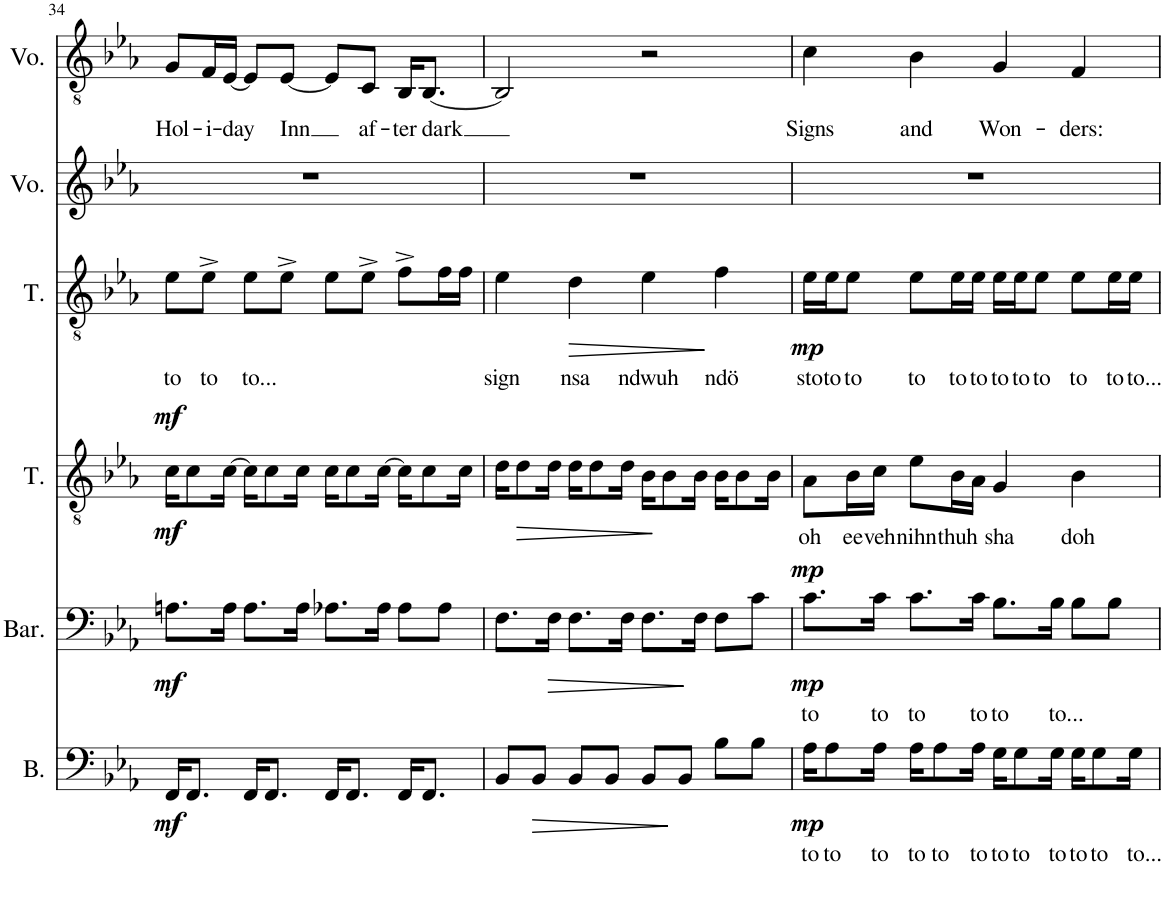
**kern	**text	**dynam	**kern	**text	**dynam	**kern	**text	**dynam	**kern	**text	**dynam	**kern	**kern	**text
*part6	*part6	*part6	*part5	*part5	*part5	*part4	*part4	*part4	*part3	*part3	*part3	*part2	*part1	*part1
*staff6	*staff6	*staff6	*staff5	*staff5	*staff5	*staff4	*staff4	*staff4	*staff3	*staff3	*staff3	*staff2	*staff1	*staff1
*I"Bass	*	*	*I"Baritone	*	*	*I"Tenor	*	*	*I"Tenor	*	*	*I"Voice	*I"Voice	*
*I'B.	*	*	*I'Bar.	*	*	*I'T.	*	*	*I'T.	*	*	*I'Vo.	*I'Vo.	*
!!LO:PB:g=z
*clefF4	*	*	*clefF4	*	*	*clefGv2	*	*	*clefGv2	*	*	*clefG2	*clefGv2	*
*k[b-e-a-]	*	*	*k[b-e-a-]	*	*	*k[b-e-a-]	*	*	*k[b-e-a-]	*	*	*k[b-e-a-]	*k[b-e-a-]	*
*M4/4	*	*	*M4/4	*	*	*M4/4	*	*	*M4/4	*	*	*M4/4	*M4/4	*
=34	=34	=34	=34	=34	=34	=34	=34	=34	=34	=34	=34	=34	=34	=34
!	!	!LO:DY:b	!	!	!LO:DY:b	!	!	!LO:DY:b	!	!LO:LY:b	!	!	!	!LO:LY:b
!	!	!	!	!	!	!	!	!LO:DY:n=1:a	!	!	!	!	!	!
16FF/KL	.	mf	8.An\L	.	mf	16c\KL	.	mf mf	8e-\L	to	.	1r	8G/L	Hol-
8.FF/J	.	.	.	.	.	8c\	.	.	.	.	.	.	.	.
!	!	!	!	!	!	!	!	!	!	!LO:LY:b	!	!	!	!LO:LY:b
.	.	.	.	.	.	.	.	.	8e-^\J	to	.	.	16F/L	-i-
!	!	!	!	!	!	!	!	!	!	!	!	!	!	!LO:LY:b
.	.	.	16A\Jk	.	.	[16c\Jk	.	.	.	.	.	.	[16E-/JJ	-day
!	!	!	!	!	!	!	!	!	!	!LO:LY:b	!	!	!	!
16FF/KL	.	.	8.A\L	.	.	16c\KL]	.	.	8e-\L	to...	.	.	8E-/L]	.
8.FF/J	.	.	.	.	.	8c\	.	.	.	.	.	.	.	.
!	!	!	!	!	!	!	!	!	!	!	!	!	!	!LO:LY:b
.	.	.	.	.	.	.	.	.	8e-^\J	.	.	.	[8E-/J	Inn
.	.	.	16A\Jk	.	.	16c\Jk	.	.	.	.	.	.	.	.
16FF/KL	.	.	8.A-X\L	.	.	16c\KL	.	.	8e-\L	.	.	.	8E-/L]	.
8.FF/J	.	.	.	.	.	8c\	.	.	.	.	.	.	.	.
!	!	!	!	!	!	!	!	!	!	!	!	!	!	!LO:LY:b
.	.	.	.	.	.	.	.	.	8e-^\J	.	.	.	8C/J	af-
.	.	.	16A-\Jk	.	.	[16c\Jk	.	.	.	.	.	.	.	.
!	!	!	!	!	!	!	!	!	!	!	!	!	!	!LO:LY:b
16FF/KL	.	.	8A-\L	.	.	16c\KL]	.	.	8f^\L	.	.	.	16BB-/KL	-ter
!	!	!	!	!	!	!	!	!	!	!	!	!	!	!LO:LY:b
8.FF/J	.	.	.	.	.	8c\	.	.	.	.	.	.	[8.BB-/J	dark
.	.	.	8A-\J	.	.	.	.	.	16f\L	.	.	.	.	.
.	.	.	.	.	.	16c\Jk	.	.	16f\JJ	.	.	.	.	.
=35	=35	=35	=35	=35	=35	=35	=35	=35	=35	=35	=35	=35	=35	=35
!	!	!	!	!	!	!	!	!	!	!LO:LY:b	!	!	!	!
8BB-/L	.	.	8.F\L	.	.	16d\KL	.	.	4e-\	sign	.	1r	2BB-/]	.
!	!	!	!	!	!	!	!	!LO:HP:b	!	!	!	!	!	!
.	.	.	.	.	.	8d\	.	>	.	.	.	.	.	.
!	!	!LO:HP:b	!	!	!	!	!	!	!	!	!	!	!	!
8BB-/J	.	>	.	.	.	.	.	.	.	.	.	.	.	.
!	!	!	!	!	!LO:HP:b	!	!	!	!	!	!	!	!	!
.	.	.	16F\Jk	.	>	16d\Jk	.	.	.	.	.	.	.	.
!	!	!	!	!	!	!	!	!	!	!LO:LY:b	!LO:HP:b	!	!	!
8BB-/L	.	.	8.F\L	.	.	16d\KL	.	.	4d\	nsa	>	.	.	.
.	.	.	.	.	.	8d\	.	.	.	.	.	.	.	.
8BB-/J	.	.	.	.	.	.	.	.	.	.	.	.	.	.
.	.	.	16F\Jk	.	.	16d\Jk	.	.	.	.	.	.	.	.
!	!	!	!	!	!	!	!	!	!	!LO:LY:b	!	!	!	!
8BB-/L	.	.	8.F\L	.	.	16B-\KL	.	.	4e-\	ndwuh	.	.	2r	.
.	.	.	.	.	.	8B-\	.	]	.	.	.	.	.	.
8BB-/J	.	]	.	.	.	.	.	.	.	.	.	.	.	.
.	.	.	16F\Jk	.	]	16B-\Jk	.	.	.	.	.	.	.	.
!	!	!	!	!	!	!	!	!	!	!LO:LY:b	!	!	!	!
8B-\L	.	.	8F\L	.	.	16B-\KL	.	.	4f\	ndö	]	.	.	.
.	.	.	.	.	.	8B-\	.	.	.	.	.	.	.	.
8B-\J	.	.	8c\J	.	.	.	.	.	.	.	.	.	.	.
.	.	.	.	.	.	16B-\Jk	.	.	.	.	.	.	.	.
=36	=36	=36	=36	=36	=36	=36	=36	=36	=36	=36	=36	=36	=36	=36
!	!LO:LY:b	!LO:DY:b	!	!LO:LY:b	!LO:DY:b	!	!LO:LY:b	!	!	!LO:LY:b	!	!	!	!LO:LY:b
!	!	!	!	!	!LO:DY:n=1:a	!	!	!	!	!	!LO:DY:b	!	!	!
16A-\KL	to	mp	8.c\L	to	mp mp	8A-\L	oh	.	16e-\LL	sto	mp	1r	4c\	Signs
!	!LO:LY:b	!	!	!	!	!	!	!	!	!LO:LY:b	!	!	!	!
8A-\	to	.	.	.	.	.	.	.	16e-\J	to	.	.	.	.
!	!	!	!	!	!	!	!LO:LY:b	!	!	!LO:LY:b	!	!	!	!
.	.	.	.	.	.	16B-\L	ee	.	8e-\J	to	.	.	.	.
!	!LO:LY:b	!	!	!LO:LY:b	!	!	!LO:LY:b	!	!	!	!	!	!	!
16A-\Jk	to	.	16c\Jk	to	.	16c\JJ	veh	.	.	.	.	.	.	.
!	!LO:LY:b	!	!	!LO:LY:b	!	!	!LO:LY:b	!	!	!LO:LY:b	!	!	!	!LO:LY:b
16A-\KL	to	.	8.c\L	to	.	8e-\L	nihn	.	8e-\L	to	.	.	4B-\	and
!	!LO:LY:b	!	!	!	!	!	!	!	!	!	!	!	!	!
8A-\	to	.	.	.	.	.	.	.	.	.	.	.	.	.
!	!	!	!	!	!	!	!LO:LY:b	!	!	!LO:LY:b	!	!	!	!
.	.	.	.	.	.	16B-\L	thuh	.	16e-\L	to	.	.	.	.
!	!LO:LY:b	!	!	!LO:LY:b	!	!	!	!	!	!LO:LY:b	!	!	!	!
16A-\Jk	to	.	16c\Jk	to	.	16A-\JJ	.	.	16e-\JJ	to	.	.	.	.
!	!LO:LY:b	!	!	!LO:LY:b	!	!	!LO:LY:b	!	!	!LO:LY:b	!	!	!	!LO:LY:b
16G\KL	to	.	8.B-\L	to	.	4G/	sha	.	16e-\LL	to	.	.	4G/	Won-
!	!LO:LY:b	!	!	!	!	!	!	!	!	!LO:LY:b	!	!	!	!
8G\	to	.	.	.	.	.	.	.	16e-\J	to	.	.	.	.
!	!	!	!	!	!	!	!	!	!	!LO:LY:b	!	!	!	!
.	.	.	.	.	.	.	.	.	8e-\J	to	.	.	.	.
!	!LO:LY:b	!	!	!LO:LY:b	!	!	!	!	!	!	!	!	!	!
16G\Jk	to	.	16B-\Jk	to...	.	.	.	.	.	.	.	.	.	.
!	!LO:LY:b	!	!	!	!	!	!LO:LY:b	!	!	!LO:LY:b	!	!	!	!LO:LY:b
16G\KL	to	.	8B-\L	.	.	4B-\	doh	.	8e-\L	to	.	.	4F/	-ders:
!	!LO:LY:b	!	!	!	!	!	!	!	!	!	!	!	!	!
8G\	to	.	.	.	.	.	.	.	.	.	.	.	.	.
!	!	!	!	!	!	!	!	!	!	!LO:LY:b	!	!	!	!
.	.	.	8B-\J	.	.	.	.	.	16e-\L	to	.	.	.	.
!	!LO:LY:b	!	!	!	!	!	!	!	!	!LO:LY:b	!	!	!	!
16G\Jk	to...	.	.	.	.	.	.	.	16e-\JJ	to...	.	.	.	.
=	=	=	=	=	=	=	=	=	=	=	=	=	=	=
*-	*-	*-	*-	*-	*-	*-	*-	*-	*-	*-	*-	*-	*-	*-
